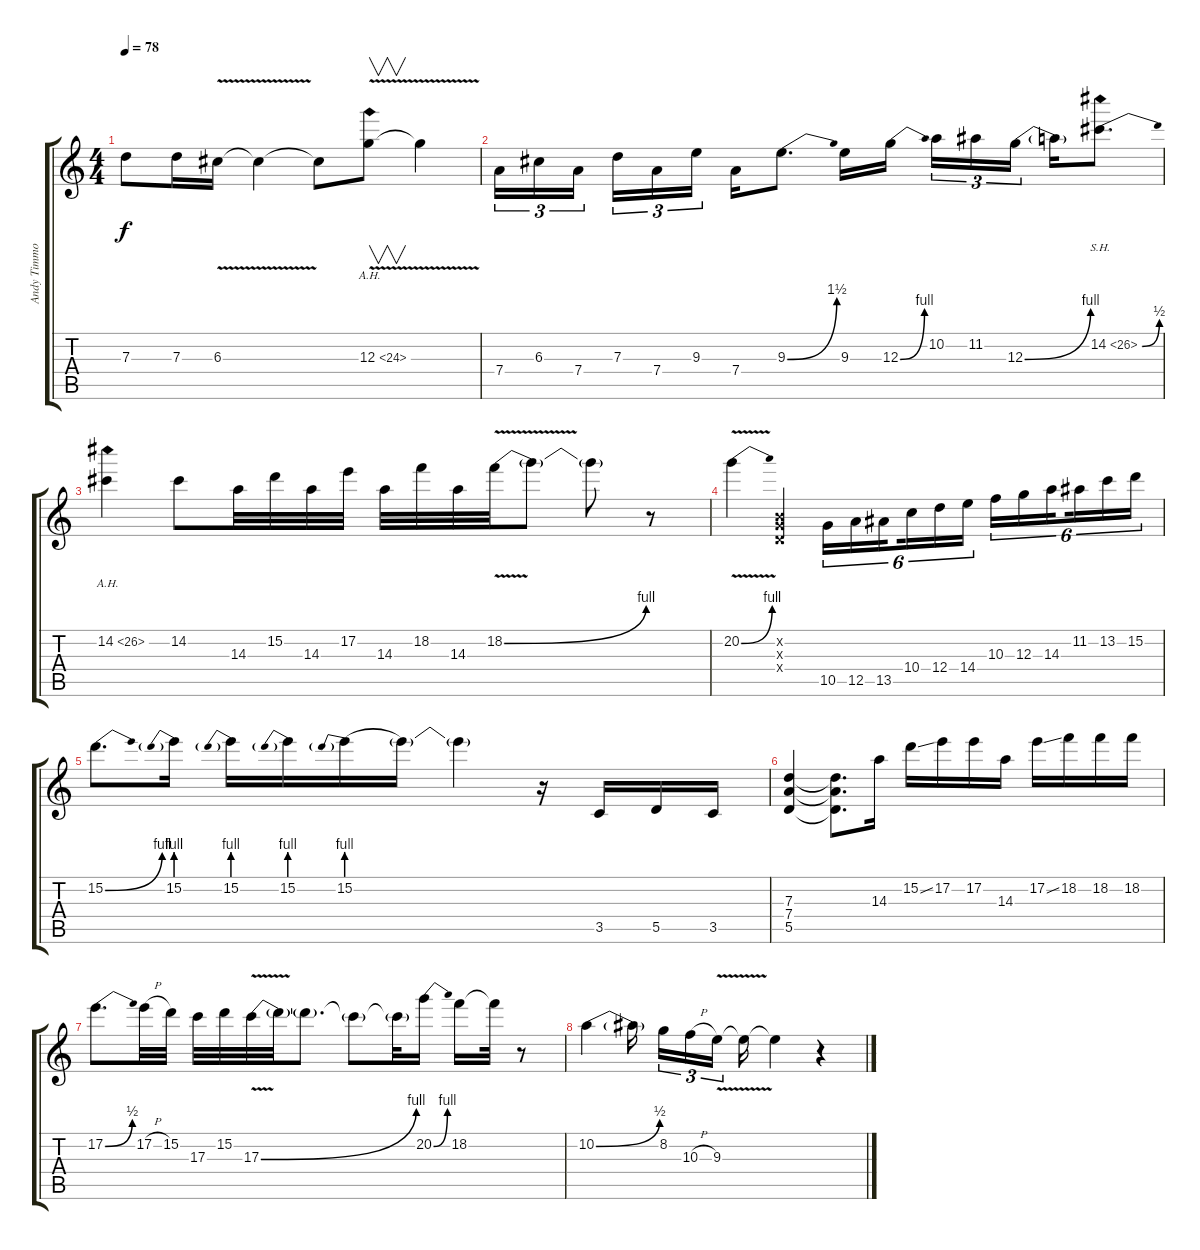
\track ("Andy Timmons" "Andy Timmo") {instrument distortionguitar}
\staff {score tabs}
\tuning (E4 B3 G3 D3 A2 E2) {hide}
\ts (4 4)
\tempo 78
\clef g2
\ks c
7.3{t}.8{dy f} 7.3.16 6.3{v}.16 6.3{t}.4 6.3{t}.8 12.3{ah 12 v}.8{v} 12.3{t}.4 |
7.4.16{tu (3 2)} 6.3.16{tu (3 2)} 7.4.16{tu (3 2) beam splitsecondary} 7.3.16{tu (3 2)} 7.4.16{tu (3 2)} 9.3.16{tu (3 2)} 7.4.16 9.3{be (bend 0 0 60 6)}.8{d} 9.3.16 12.3{be (bend 0 0 60 4)}.16{beam splitsecondary} 10.2.16{tu (3 2)} 11.2.16{tu (3 2)} 12.3{be (bend 0 0 60 4)}.16{tu (3 2)} 12.3{t}.16 14.2{be (bend 0 0 60 2) sh 12}.8{d} |
14.2{ah 12}.4 14.2.8 14.3.32 15.2.32 14.3.32 17.2.32 14.3.32 18.2.32 14.3.32 18.2{be (bend 0 0 60 4) v}.32 18.2{t}.8 18.2{t}.8 r.8 |
20.2{be (bend 0 0 60 4) v}.4 (0.2{x} 0.3{x} 0.4{x}).4 10.5.16{tu (6 4)} 12.5.16{tu (6 4)} 13.5.16{tu (6 4) beam splitsecondary} 10.4.16{tu (6 4)} 12.4.16{tu (6 4)} 14.4.16{tu (6 4)} 10.3.16{tu (6 4)} 12.3.16{tu (6 4)} 14.3.16{tu (6 4) beam splitsecondary} 11.2.16{tu (6 4)} 13.2.16{tu (6 4)} 15.2.16{tu (6 4)} |
15.2{be (bend 0 0 60 4)}.8{d} 15.2{be (prebend 0 4 60 4)}.16 15.2{be (prebend 0 4 60 4)}.16 15.2{be (prebend 0 4 60 4)}.16 15.2{be (prebend 0 4 60 4)}.16 15.2{t}.16 15.2{t}.4 r.16 3.5.16 5.5.16 3.5.16 |
(7.3 7.4 5.5).4 (7.3{t} 7.4{t} 5.5{t}).8{d} 14.3.16 15.2{ss}.16 17.2.16 17.2.16 14.3.16 17.2{ss}.16 18.2.16 18.2.16 18.2.16 |
17.2{be (bend 0 0 60 2)}.8{d} 17.2{h}.32 15.2.32 17.3.32 15.2.32 17.3{be (bend 0 0 60 4) v}.32 17.3{t}.32 17.3{t}.8{d} 17.3{t}.8 17.3{t}.32 20.2{be (bend 0 0 60 4)}.16 18.2.16 18.2{t}.32 r.8 |
10.2{be (bend 0 0 60 2)}.4 10.2{t}.16{beam splitsecondary} 8.2.16{tu (3 2)} 10.3{h}.16{tu (3 2)} 9.3{v}.16{tu (3 2) beam splitsecondary} 9.3{t}.16 9.3{t}.4 r.4
